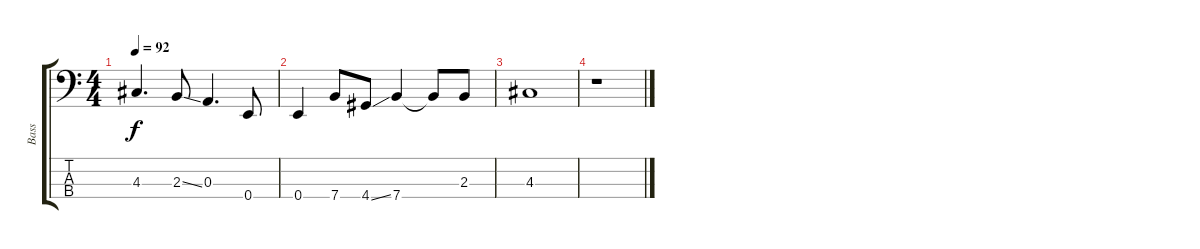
\track ("Bass" "Bass") {instrument electricbassfinger}
\staff {score tabs}
\tuning (G2 D2 A1 E1) {hide}
\ts (4 4)
\tempo 92
\clef f4
\ks c
4.3.4{d dy f} 2.3{ss}.8 0.3.4{d} 0.4.8 |
0.4.4 7.4.8 4.4{ss}.8 7.4.4 7.4{t}.8 2.3.8 |
4.3.1 |
r.1
